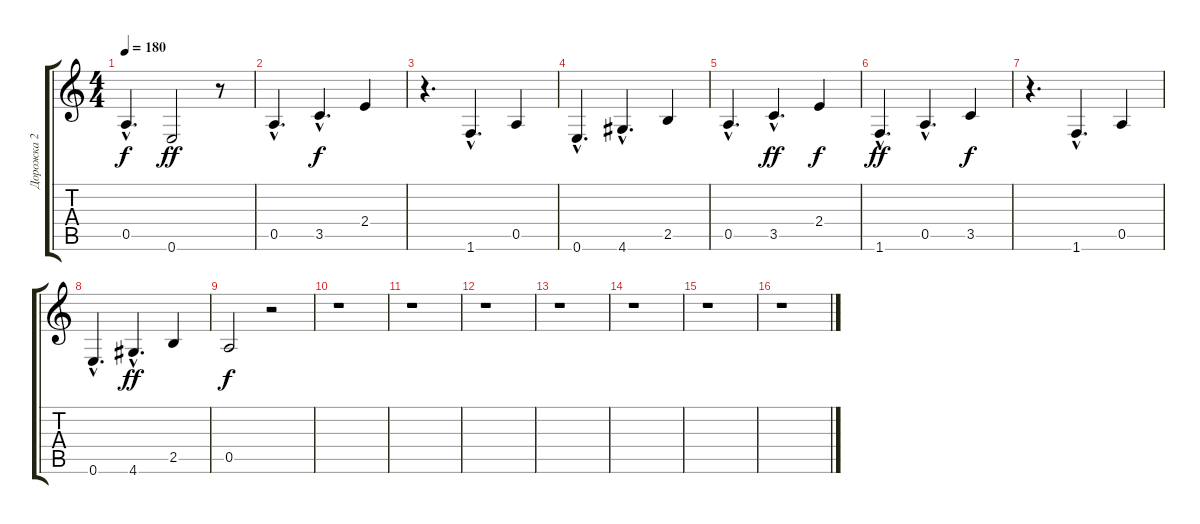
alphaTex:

\track ("Дорожка 2" "Дорожка 2") {instrument electricbassfinger}
\staff {score tabs}
\tuning (E4 B3 G3 D3 A2 E2) {hide}
\ts (4 4)
\tempo 180
\clef g2
\ks c
0.5{hac}.4{d dy f} 0.6.2{dy ff} r.8 |
0.5{hac}.4{d} 3.5{hac}.4{d dy f} 2.4.4 |
r.4{d} 1.6{hac}.4{d} 0.5.4 |
0.6{hac}.4{d} 4.6{hac}.4{d} 2.5.4 |
0.5{hac}.4{d} 3.5{hac}.4{d dy ff} 2.4.4{dy f} |
1.6{hac}.4{d dy ff} 0.5{hac}.4{d} 3.5.4{dy f} |
r.4{d} 1.6{hac}.4{d} 0.5.4 |
0.6{hac}.4{d} 4.6{hac}.4{d dy ff} 2.5.4 |
0.5.2{dy f} r.2 |
r.1 |
r.1 |
r.1 |
r.1 |
r.1 |
r.1 |
r.1
